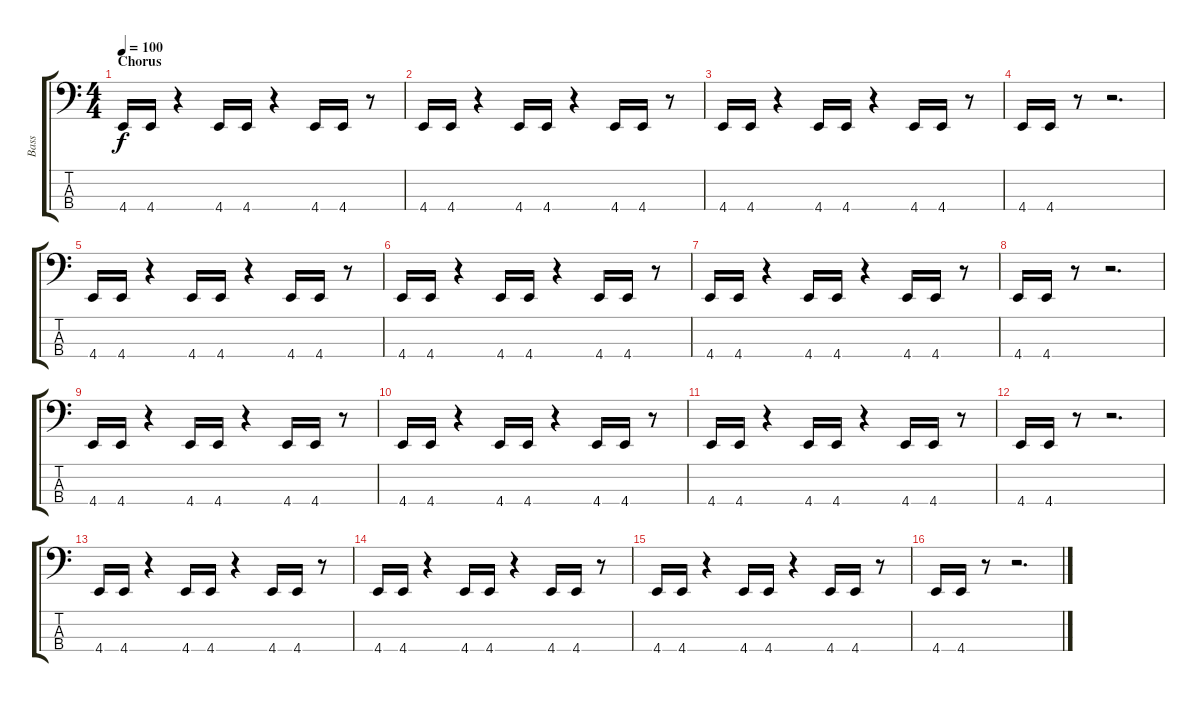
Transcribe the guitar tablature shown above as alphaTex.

\track ("Bass" "Bass") {instrument electricbassfinger}
\staff {score tabs}
\tuning (G2 D2 A1 C1) {hide}
\ts (4 4)
\section ("" "Chorus")
\tempo 100
\clef f4
\ks c
4.4.16{dy f} 4.4.16 r.4 4.4.16 4.4.16 r.4 4.4.16 4.4.16 r.8 |
4.4.16 4.4.16 r.4 4.4.16 4.4.16 r.4 4.4.16 4.4.16 r.8 |
4.4.16 4.4.16 r.4 4.4.16 4.4.16 r.4 4.4.16 4.4.16 r.8 |
4.4.16 4.4.16 r.8 r.2{d} |
4.4.16 4.4.16 r.4 4.4.16 4.4.16 r.4 4.4.16 4.4.16 r.8 |
4.4.16 4.4.16 r.4 4.4.16 4.4.16 r.4 4.4.16 4.4.16 r.8 |
4.4.16 4.4.16 r.4 4.4.16 4.4.16 r.4 4.4.16 4.4.16 r.8 |
4.4.16 4.4.16 r.8 r.2{d} |
4.4.16 4.4.16 r.4 4.4.16 4.4.16 r.4 4.4.16 4.4.16 r.8 |
4.4.16 4.4.16 r.4 4.4.16 4.4.16 r.4 4.4.16 4.4.16 r.8 |
4.4.16 4.4.16 r.4 4.4.16 4.4.16 r.4 4.4.16 4.4.16 r.8 |
4.4.16 4.4.16 r.8 r.2{d} |
4.4.16 4.4.16 r.4 4.4.16 4.4.16 r.4 4.4.16 4.4.16 r.8 |
4.4.16 4.4.16 r.4 4.4.16 4.4.16 r.4 4.4.16 4.4.16 r.8 |
4.4.16 4.4.16 r.4 4.4.16 4.4.16 r.4 4.4.16 4.4.16 r.8 |
4.4.16 4.4.16 r.8 r.2{d}
